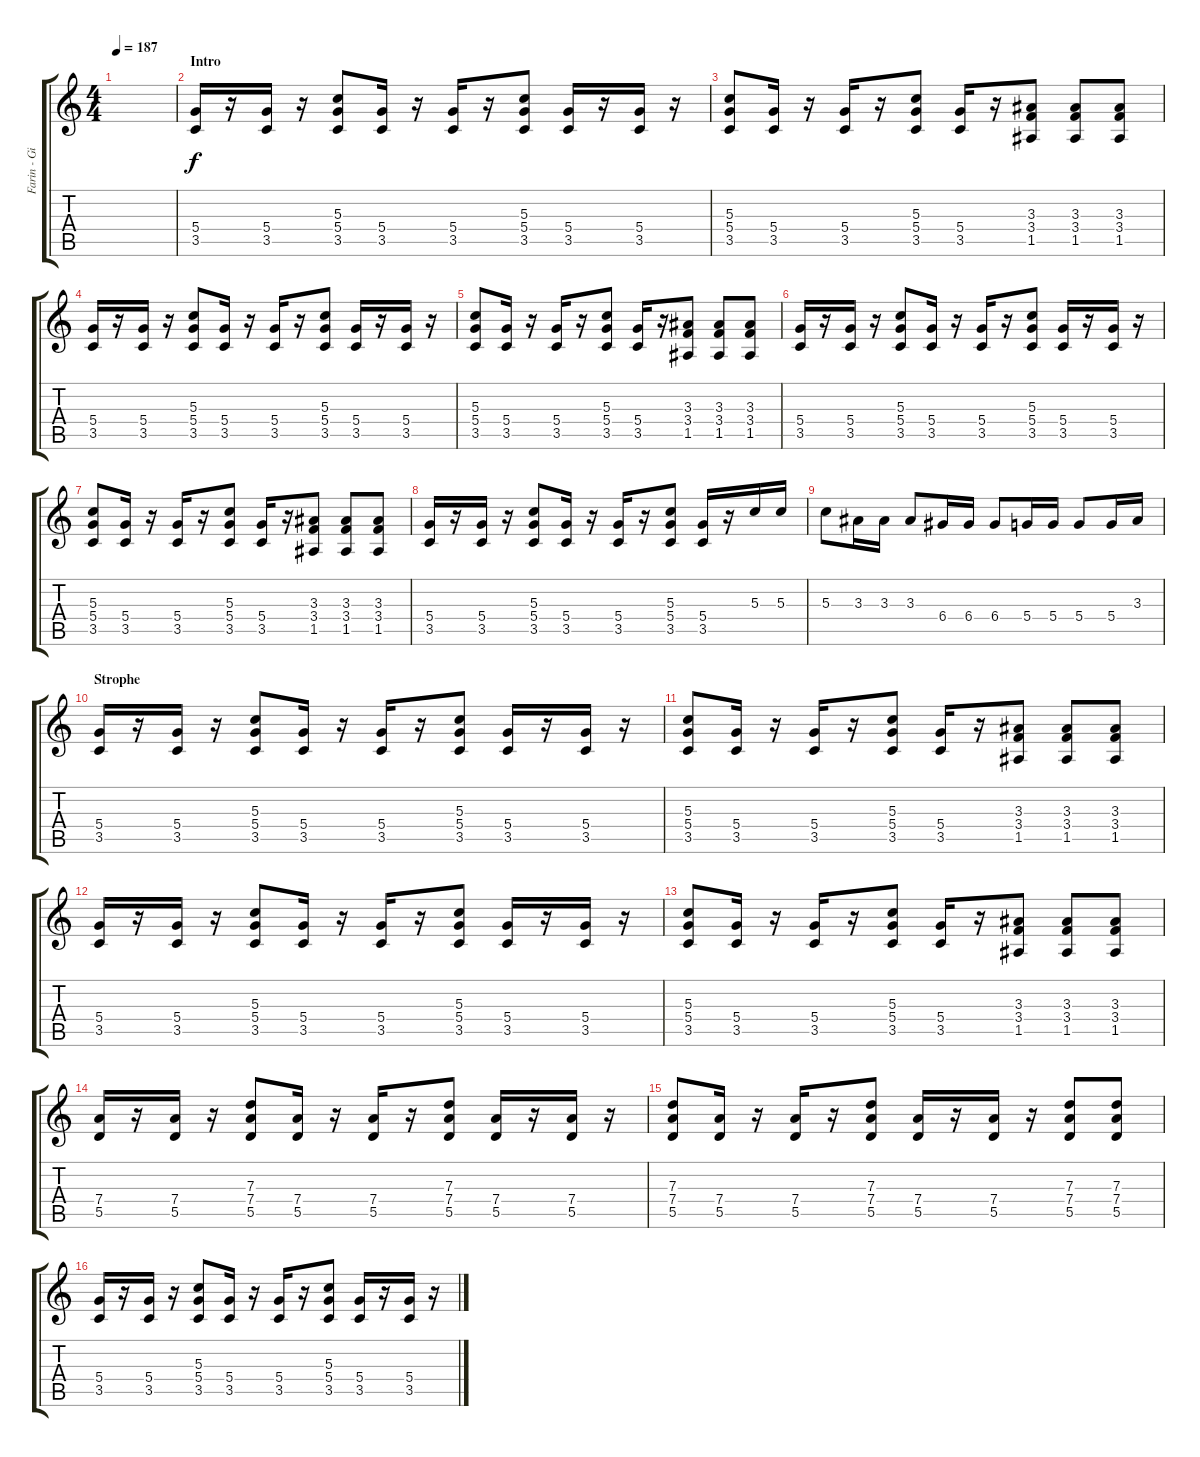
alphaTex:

\track ("Farin - Gitarre I" "Farin - Gi") {instrument distortionguitar}
\staff {score tabs}
\tuning (E4 B3 G3 D3 A2 E2) {hide}
\ts (4 4)
\tempo 187
\clef g2
\ks c
|
\section ("" "Intro")
(5.4 3.5).16{volume 13} r.16 (5.4 3.5).16 r.16 (5.3 5.4 3.5).8 (5.4 3.5).16 r.16 (5.4 3.5).16 r.16 (5.3 5.4 3.5).8 (5.4 3.5).16 r.16 (5.4 3.5).16 r.16 |
(5.3 5.4 3.5).8 (5.4 3.5).16 r.16 (5.4 3.5).16 r.16 (5.3 5.4 3.5).8 (5.4 3.5).16 r.16 (3.3 3.4 1.5).8 (3.3 3.4 1.5).8 (3.3 3.4 1.5).8 |
(5.4 3.5).16 r.16 (5.4 3.5).16 r.16 (5.3 5.4 3.5).8 (5.4 3.5).16 r.16 (5.4 3.5).16 r.16 (5.3 5.4 3.5).8 (5.4 3.5).16 r.16 (5.4 3.5).16 r.16 |
(5.3 5.4 3.5).8 (5.4 3.5).16 r.16 (5.4 3.5).16 r.16 (5.3 5.4 3.5).8 (5.4 3.5).16 r.16 (3.3 3.4 1.5).8 (3.3 3.4 1.5).8 (3.3 3.4 1.5).8 |
(5.4 3.5).16 r.16 (5.4 3.5).16 r.16 (5.3 5.4 3.5).8 (5.4 3.5).16 r.16 (5.4 3.5).16 r.16 (5.3 5.4 3.5).8 (5.4 3.5).16 r.16 (5.4 3.5).16 r.16 |
(5.3 5.4 3.5).8 (5.4 3.5).16 r.16 (5.4 3.5).16 r.16 (5.3 5.4 3.5).8 (5.4 3.5).16 r.16 (3.3 3.4 1.5).8 (3.3 3.4 1.5).8 (3.3 3.4 1.5).8 |
(5.4 3.5).16 r.16 (5.4 3.5).16 r.16 (5.3 5.4 3.5).8 (5.4 3.5).16 r.16 (5.4 3.5).16 r.16 (5.3 5.4 3.5).8 (5.4 3.5).16 r.16 5.3.16{volume 16} 5.3.16 |
5.3.8 3.3.16 3.3.16 3.3.8 6.4.16 6.4.16 6.4.8 5.4.16 5.4.16 5.4.8 5.4.16 3.3.16 |
\section ("" "Strophe")
(5.4 3.5).16 r.16 (5.4 3.5).16 r.16 (5.3 5.4 3.5).8 (5.4 3.5).16 r.16 (5.4 3.5).16 r.16 (5.3 5.4 3.5).8 (5.4 3.5).16 r.16 (5.4 3.5).16 r.16 |
(5.3 5.4 3.5).8 (5.4 3.5).16 r.16 (5.4 3.5).16 r.16 (5.3 5.4 3.5).8 (5.4 3.5).16 r.16 (3.3 3.4 1.5).8 (3.3 3.4 1.5).8 (3.3 3.4 1.5).8 |
(5.4 3.5).16 r.16 (5.4 3.5).16 r.16 (5.3 5.4 3.5).8 (5.4 3.5).16 r.16 (5.4 3.5).16 r.16 (5.3 5.4 3.5).8 (5.4 3.5).16 r.16 (5.4 3.5).16 r.16 |
(5.3 5.4 3.5).8 (5.4 3.5).16 r.16 (5.4 3.5).16 r.16 (5.3 5.4 3.5).8 (5.4 3.5).16 r.16 (3.3 3.4 1.5).8 (3.3 3.4 1.5).8 (3.3 3.4 1.5).8 |
(7.4 5.5).16 r.16 (7.4 5.5).16 r.16 (7.3 7.4 5.5).8 (7.4 5.5).16 r.16 (7.4 5.5).16 r.16 (7.3 7.4 5.5).8 (7.4 5.5).16 r.16 (7.4 5.5).16 r.16 |
(7.3 7.4 5.5).8 (7.4 5.5).16 r.16 (7.4 5.5).16 r.16 (7.3 7.4 5.5).8 (7.4 5.5).16 r.16 (7.4 5.5).16 r.16 (7.3 7.4 5.5).8 (7.3 7.4 5.5).8 |
(5.4 3.5).16 r.16 (5.4 3.5).16 r.16 (5.3 5.4 3.5).8 (5.4 3.5).16 r.16 (5.4 3.5).16 r.16 (5.3 5.4 3.5).8 (5.4 3.5).16 r.16 (5.4 3.5).16 r.16
